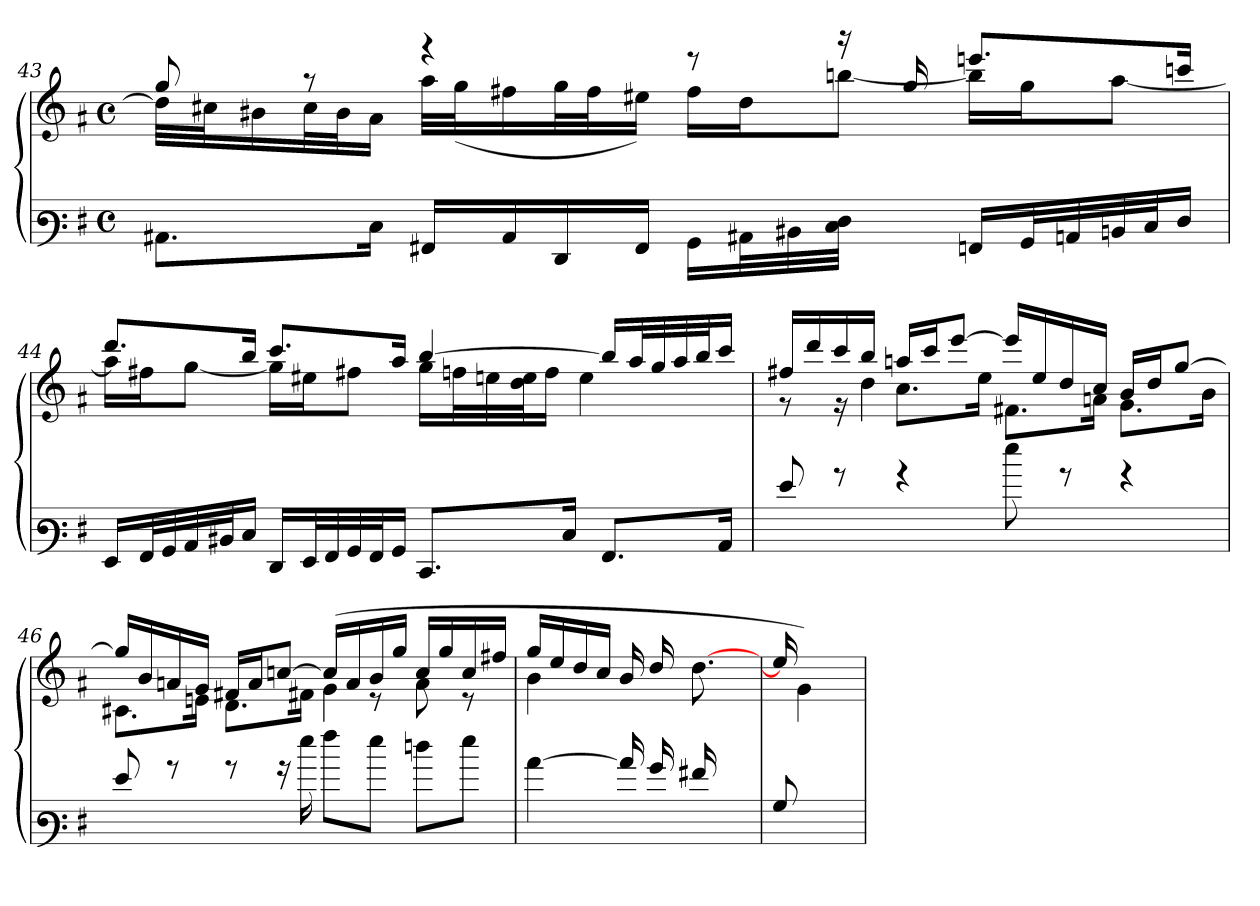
**kern	**kern
*part1	*part1
*staff2	*staff1
!!LO:LB:g=z
*clefF3	*clefG3
*k[f#]	*k[f#]
*M4/4	*M4/4
*met(c)	*met(c)
=43	=43
*	*^
8.C#X\L	8ee/	32b\LLL]
.	.	32a#X\J
.	.	16g#X\
.	8rff	32a#\K
.	.	32g#\k
16E\Jk	.	16f#\JJ
16AA#X/LL	4reee	32ff#\KLL
.	.	(<32ee\k
16C#/	.	16dd#X\
16FF#/	.	32ee\K
.	.	32dd#\k
16AA#/JJ	.	16cc#X\JJ)
16BB\LL	8rbb	16dd#\LL
32C#X\L	.	16b\J
32D#X\	.	.
32E\ 32F#\JJJ	16rfff	[<8ggn\J
16.ryy	.	.
.	16ee/	.
16AAn/LL	8.cccn/L	16gg\LL]
32BB/L	.	16ee\J
32Cn/	.	.
32Dn/	.	[<8ff#\J
32E/J	.	.
16F#/JJ	16aan/Jk	.
=44	=44	=44
16GG/LL	8.bb/L	16ff#\LL]
32AA/L	.	16dd#X\J
32BB/	.	.
32C/	.	[<8ee\J
32D#/J	.	.
16E/JJ	16gg/Jk	.
16FF#/LL	8.aa/L	16ee\LL]
32GG/L	.	16cc#X\J
32AA/	.	.
32BB/	.	8dd#X\J
32AA/J	.	.
16BB/JJ	16ff#/Jk	.
8.EE/L	[>4gg/	16ee\LL
.	.	32ddn\L
.	.	32ccn\
.	.	32b\ 32cc\J
.	.	16dd\JJ
16E/Jk	.	.
.	.	4cc\
8.AA/L	16gg/LL]	.
.	32ff#/L	.
.	32ee/	.
.	32ff#/	.
.	32gg/J	.
16C/Jk	16aa/JJ	.
.	.	32ryy
!!LO:PB:g=z
=45	=45	=45
*	*	*^
8g/	16dd#X/LL	4ryy	8re
.	16bb/	.	.
8rb	16aa/	.	16rd
.	16gg/JJ	.	4b\
4rb	16ff/LL	8.a\L	.
.	16aa/J	.	.
.	[>8ccc/J	.	.
.	.	16cc\Jk	2ryy
8gg\	16ccc/LL]	8.d#X\L	.
.	16cc/	.	.
8rb	16b/	.	.
.	16a/JJ	16f\Jk	.
4rb	16g/LL	8.e\L	.
.	16b/J	.	.
.	[>8ee/J	.	.
.	.	16g\Jk	16ryy
=46	=46	=46	=46
8g/	16ee/LL]	8ryy	8.A#X\L
.	16g/	.	.
8rb	16f/	16ryy@	.
.	16e/JJ	16ryy@	16cn\Jk
8rb	16d#X/LL	16ryy@	8.B\L
.	16f/J	16ryy@	.
16ra	[>8an/J	16ryy@	.
16gg\	.	16ryy@	(<16d#X\Jk
8aa\L	(16a/LL]	16ryy@	4e\
.	16f/	16ryy@	.
8gg\J	16g/	8rB	.
.	16ee/JJ	.	.
8ff\L	4ryy	16a/LL	8f\
.	.	16ee/	.
8gg\J	.	16a/	8rc
.	.	16dd#X/JJ	.
*	*	*v	*v
!!LO:LB:g=z
=47	=47	=47
[>4cc\	16ee/LL	4g\
.	16cc/	.
.	16b/	.
.	16a/JJ	.
16cc/LL]	16g/LL	4ryy
16b/	16b/J	.
16a#X/	[>8.b\	.
8ryy	.	.
.	.	16ryy
*	*v	*v
=48	=48
8B/L	16cc#/LL]
.	4e\)
8.ryy	.
=	=
*-	*-
